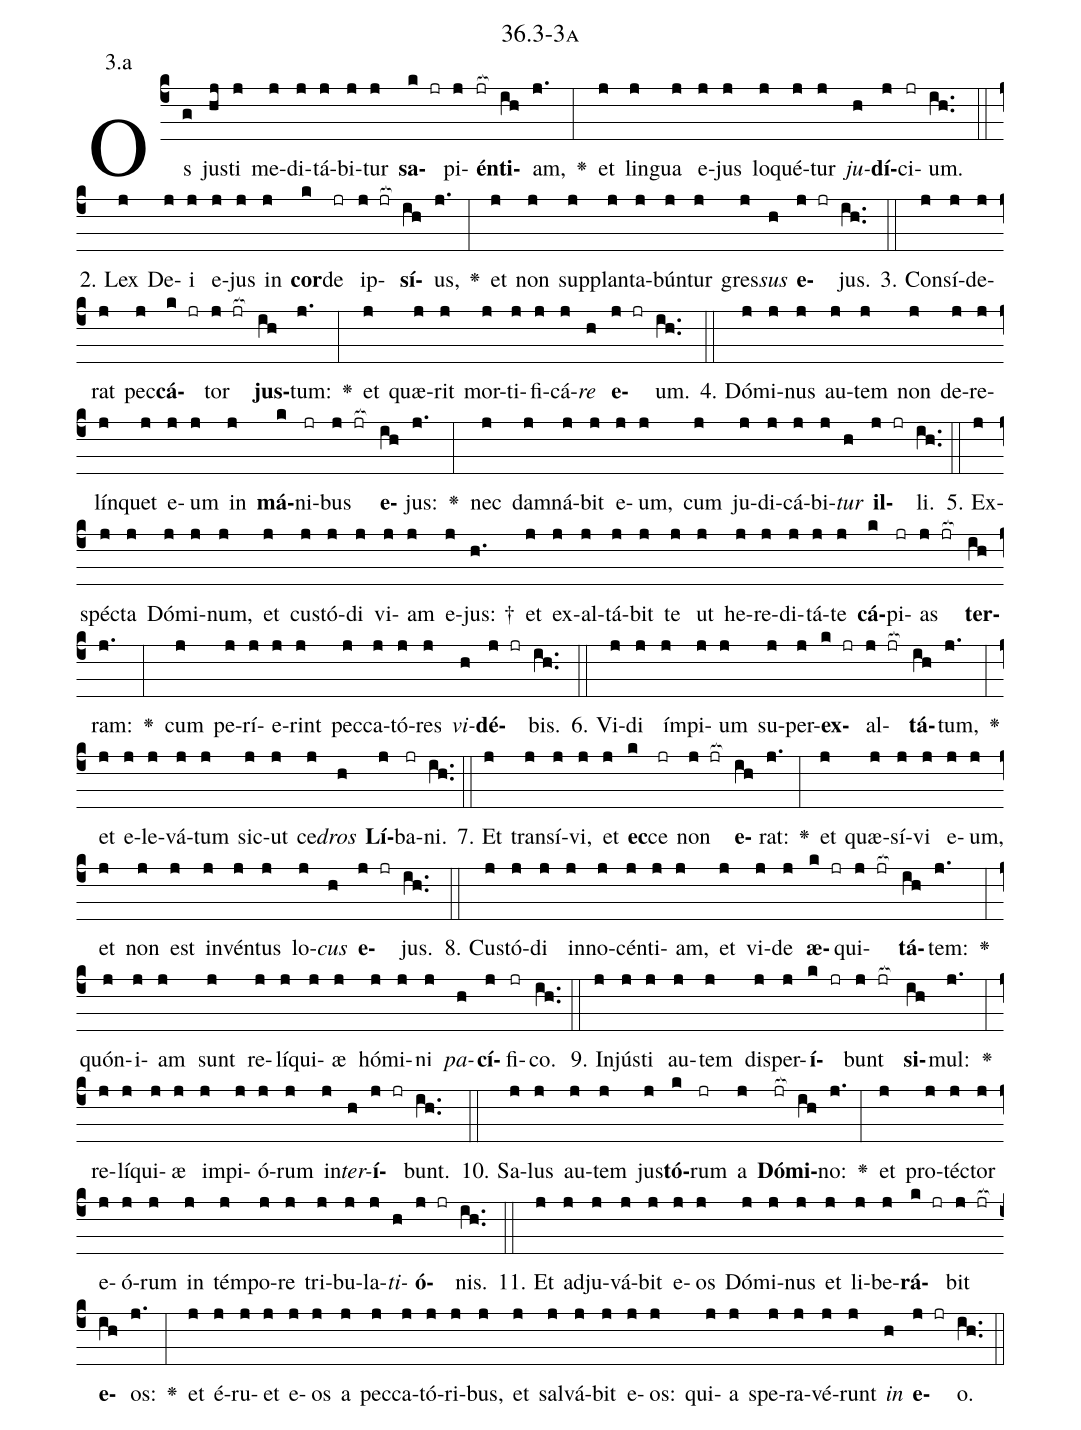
name: 36.3-3a;
annotation: 3.a;
%%
(c4)Os(g) jus(hj)ti(j) me(j)di(j)tá(j)bi(j)tur(j) <b>sa</b>(k jr)pi(j)<b>én</b>(jr[ocb:1{])<b>ti</b>(ih[ocb:0}])am,(j.) <v>\greheightstar</v>(:) et(j) lin(j)gua(j) e(j)jus(j) lo(j)qué(j)tur(j) <i>ju</i>(h)<b>dí</b>(j)ci(jr)um.(ih..) (::)
2. Lex(j) De(j)i(j) e(j)jus(j) in(j) <b>cor</b>(k)de(jr) ip(j jr[ocb:1{])<b>sí</b>(ih[ocb:0}])us,(j.) <v>\greheightstar</v>(:) et(j) non(j) sup(j)plan(j)ta(j)bún(j)tur(j) gres(j)<i>sus</i>(h) <b>e</b>(j jr)jus.(ih..) (::)
3. Con(j)sí(j)de(j)rat(j) pec(j)<b>cá</b>(k jr)tor(j jr[ocb:1{]) <b>jus</b>(ih[ocb:0}])tum:(j.) <v>\greheightstar</v>(:) et(j) quæ(j)rit(j) mor(j)ti(j)fi(j)cá(j)<i>re</i>(h) <b>e</b>(j jr)um.(ih..) (::)
4. Dó(j)mi(j)nus(j) au(j)tem(j) non(j) de(j)re(j)lín(j)quet(j) e(j)um(j) in(j) <b>má</b>(k)ni(jr)bus(j jr[ocb:1{]) <b>e</b>(ih[ocb:0}])jus:(j.) <v>\greheightstar</v>(:) nec(j) dam(j)ná(j)bit(j) e(j)um,(j) cum(j) ju(j)di(j)cá(j)bi(j)<i>tur</i>(h) <b>il</b>(j jr)li.(ih..) (::)
5. Ex(j)spéc(j)ta(j) Dó(j)mi(j)num,(j) et(j) cus(j)tó(j)di(j) vi(j)am(j) e(j)jus: †(h.) et(j) ex(j)al(j)tá(j)bit(j) te(j) ut(j) he(j)re(j)di(j)tá(j)te(j) <b>cá</b>(k)pi(jr)as(j jr[ocb:1{]) <b>ter</b>(ih[ocb:0}])ram:(j.) <v>\greheightstar</v>(:) cum(j) pe(j)rí(j)e(j)rint(j) pec(j)ca(j)tó(j)res(j) <i>vi</i>(h)<b>dé</b>(j jr)bis.(ih..) (::)
6. Vi(j)di(j) ím(j)pi(j)um(j) su(j)per(j)<b>ex</b>(k jr)al(j jr[ocb:1{])<b>tá</b>(ih[ocb:0}])tum,(j.) <v>\greheightstar</v>(:) et(j) e(j)le(j)vá(j)tum(j) sic(j)ut(j) ce(j)<i>dros</i>(h) <b>Lí</b>(j)ba(jr)ni.(ih..) (::)
7. Et(j) trans(j)í(j)vi,(j) et(j) <b>ec</b>(k)ce(jr) non(j jr[ocb:1{]) <b>e</b>(ih[ocb:0}])rat:(j.) <v>\greheightstar</v>(:) et(j) quæ(j)sí(j)vi(j) e(j)um,(j) et(j) non(j) est(j) in(j)vén(j)tus(j) lo(j)<i>cus</i>(h) <b>e</b>(j jr)jus.(ih..) (::)
8. Cus(j)tó(j)di(j) in(j)no(j)cén(j)ti(j)am,(j) et(j) vi(j)de(j) <b>æ</b>(k jr)qui(j jr[ocb:1{])<b>tá</b>(ih[ocb:0}])tem:(j.) <v>\greheightstar</v>(:) quón(j)i(j)am(j) sunt(j) re(j)lí(j)qui(j)æ(j) hó(j)mi(j)ni(j) <i>pa</i>(h)<b>cí</b>(j)fi(jr)co.(ih..) (::)
9. In(j)jús(j)ti(j) au(j)tem(j) dis(j)per(j)<b>í</b>(k jr)bunt(j jr[ocb:1{]) <b>si</b>(ih[ocb:0}])mul:(j.) <v>\greheightstar</v>(:) re(j)lí(j)qui(j)æ(j) im(j)pi(j)ó(j)rum(j) in(j)<i>ter</i>(h)<b>í</b>(j jr)bunt.(ih..) (::)
10. Sa(j)lus(j) au(j)tem(j) jus(j)<b>tó</b>(k)rum(jr) a(j) <b>Dó</b>(jr[ocb:1{])<b>mi</b>(ih[ocb:0}])no:(j.) <v>\greheightstar</v>(:) et(j) pro(j)téc(j)tor(j) e(j)ó(j)rum(j) in(j) tém(j)po(j)re(j) tri(j)bu(j)la(j)<i>ti</i>(h)<b>ó</b>(j jr)nis.(ih..) (::)
11. Et(j) ad(j)ju(j)vá(j)bit(j) e(j)os(j) Dó(j)mi(j)nus(j) et(j) li(j)be(j)<b>rá</b>(k jr)bit(j jr[ocb:1{]) <b>e</b>(ih[ocb:0}])os:(j.) <v>\greheightstar</v>(:) et(j) é(j)ru(j)et(j) e(j)os(j) a(j) pec(j)ca(j)tó(j)ri(j)bus,(j) et(j) sal(j)vá(j)bit(j) e(j)os:(j) qui(j)a(j) spe(j)ra(j)vé(j)runt(j) <i>in</i>(h) <b>e</b>(j jr)o.(ih..) (::)
